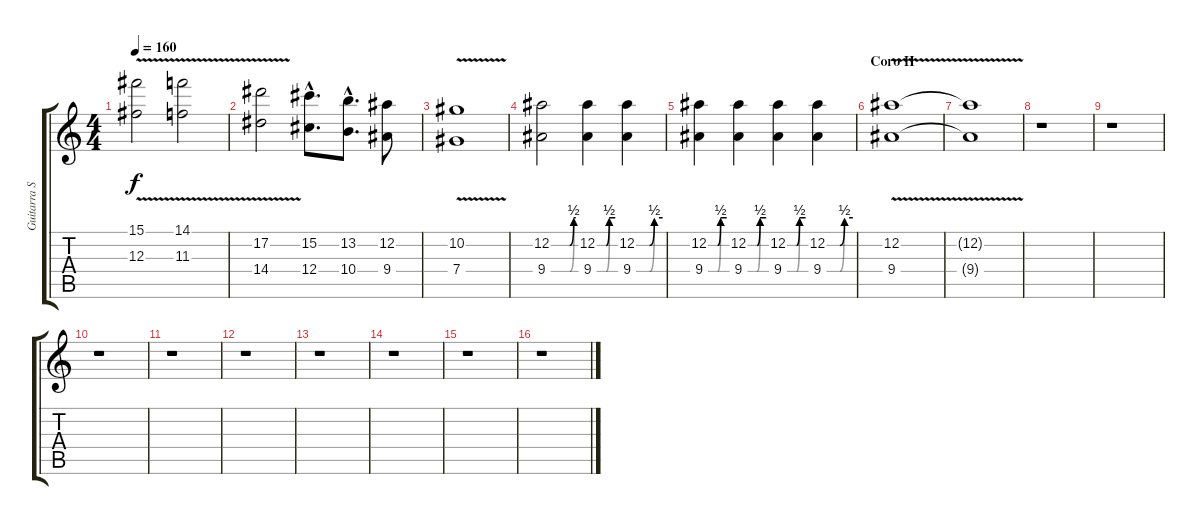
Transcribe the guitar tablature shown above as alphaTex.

\track ("Guitarra Solo II, III" "Guitarra S") {instrument overdrivenguitar}
\staff {score tabs}
\tuning (Eb4 Bb3 Gb3 Db3 Ab2 Eb2) {hide}
\ts (4 4)
\tempo 160
\clef g2
\ks c
(15.1{v} 12.3).2{dy f} (14.1{v} 11.3).2 |
(17.2{v} 14.4).2 (15.2{hac} 12.4{hac}).8{d} (13.2{hac} 10.4{hac}).8{d} (12.2 9.4).8 |
(10.2{v} 7.4).1 |
(12.2{be (custom 0 0 45 0 55 2 60 2)} 9.4{be (custom 0 0 46 0 56 2 60 2)}).2 (12.2{be (custom 0 0 30 0 40 2 60 2)} 9.4{be (custom 0 0 30 0 41 2 60 2)}).4 (12.2{be (custom 0 0 30 0 41 2 60 2)} 9.4{be (custom 0 0 30 0 41 2 60 2)}).4 |
(12.2{be (custom 0 0 30 0 40 2 60 2)} 9.4{be (custom 0 0 30 0 40 2 60 2)}).4 (12.2{be (custom 0 0 30 0 40 2 60 2)} 9.4{be (custom 0 0 30 0 40 2 60 2)}).4 (12.2{be (custom 0 0 30 0 40 2 60 2)} 9.4{be (custom 0 0 30 0 40 2 60 2)}).4 (12.2{be (custom 0 0 30 0 41 2 60 2)} 9.4{be (custom 0 0 30 0 40 2 60 2)}).4 |
\section ("" "Coro II")
(12.2{v} 9.4).1{volume 6} |
(12.2{v t} 9.4{t}).1 |
r.1 |
r.1 |
r.1 |
r.1 |
r.1 |
r.1 |
r.1 |
r.1 |
r.1
